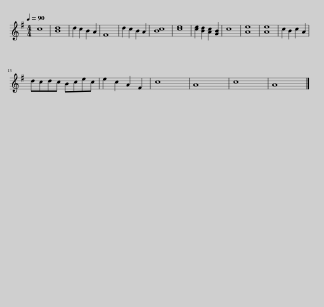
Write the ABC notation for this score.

X:1
L:1/8
Q:1/4=90
M:4/4
I:linebreak $
K:G
V:1 treble
V:1
 c8 | [Bd]8 | d2 c2 B2 A2 | F8 | d2 c2 B2 A2 | %5
 [Bc]8 | [ce]8 | [ce]2 [Bd]2 [Ac]2 [GB]2 | c8 | [Ae]8 | %10
 [Ae]8 | c2 B2 c2 A2 |$ dcdc Bcec | e2 c2 A2 F2 | c8 | %15
 A8 | c8 | A8 |] %18
